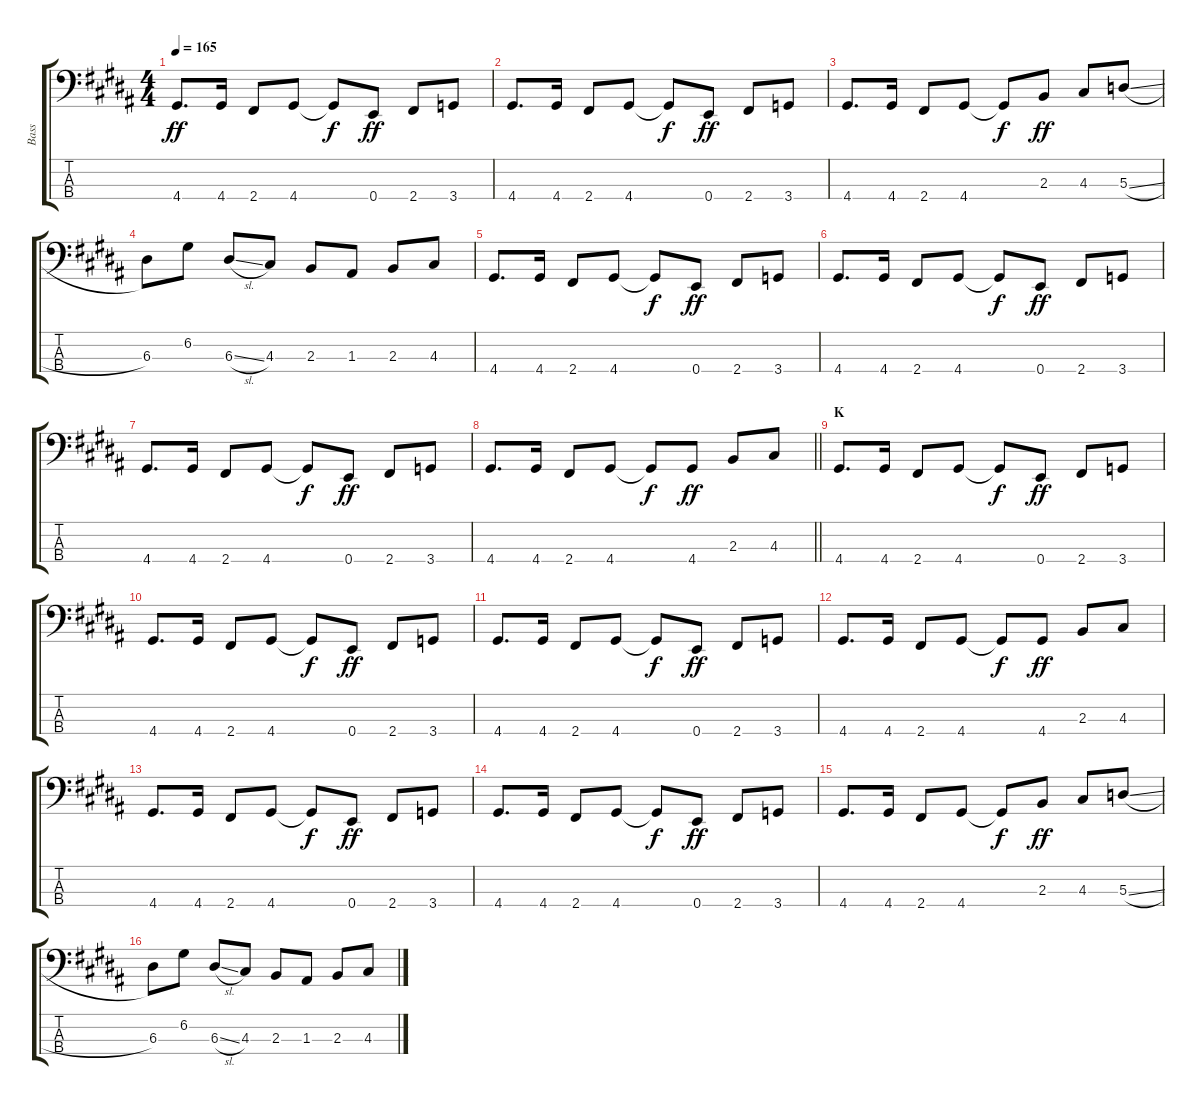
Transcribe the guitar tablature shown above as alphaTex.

\track ("Bass" "Bass") {instrument electricbasspick}
\staff {score tabs}
\tuning (G2 D2 A1 E1) {hide}
\ts (4 4)
\tempo 165
\clef f4
\ks b
4.4.8{d dy ff} 4.4.16 2.4.8 4.4.8 4.4{t}.8{dy f} 0.4.8{dy ff} 2.4.8 3.4.8 |
4.4.8{d} 4.4.16 2.4.8 4.4.8 4.4{t}.8{dy f} 0.4.8{dy ff} 2.4.8 3.4.8 |
4.4.8{d} 4.4.16 2.4.8 4.4.8 4.4{t}.8{dy f} 2.3.8{dy ff} 4.3.8 5.3{sl}.8 |
6.3.8 6.2.8 6.3{sl}.8 4.3.8 2.3.8 1.3.8 2.3.8 4.3.8 |
4.4.8{d} 4.4.16 2.4.8 4.4.8 4.4{t}.8{dy f} 0.4.8{dy ff} 2.4.8 3.4.8 |
4.4.8{d} 4.4.16 2.4.8 4.4.8 4.4{t}.8{dy f} 0.4.8{dy ff} 2.4.8 3.4.8 |
4.4.8{d} 4.4.16 2.4.8 4.4.8 4.4{t}.8{dy f} 0.4.8{dy ff} 2.4.8 3.4.8 |
\barLineRight lightlight
4.4.8{d} 4.4.16 2.4.8 4.4.8 4.4{t}.8{dy f} 4.4.8{dy ff} 2.3.8 4.3.8 |
\section ("" "K")
4.4.8{d} 4.4.16 2.4.8 4.4.8 4.4{t}.8{dy f} 0.4.8{dy ff} 2.4.8 3.4.8 |
4.4.8{d} 4.4.16 2.4.8 4.4.8 4.4{t}.8{dy f} 0.4.8{dy ff} 2.4.8 3.4.8 |
4.4.8{d} 4.4.16 2.4.8 4.4.8 4.4{t}.8{dy f} 0.4.8{dy ff} 2.4.8 3.4.8 |
4.4.8{d} 4.4.16 2.4.8 4.4.8 4.4{t}.8{dy f} 4.4.8{dy ff} 2.3.8 4.3.8 |
4.4.8{d} 4.4.16 2.4.8 4.4.8 4.4{t}.8{dy f} 0.4.8{dy ff} 2.4.8 3.4.8 |
4.4.8{d} 4.4.16 2.4.8 4.4.8 4.4{t}.8{dy f} 0.4.8{dy ff} 2.4.8 3.4.8 |
4.4.8{d} 4.4.16 2.4.8 4.4.8 4.4{t}.8{dy f} 2.3.8{dy ff} 4.3.8 5.3{sl}.8 |
6.3.8 6.2.8 6.3{sl}.8 4.3.8 2.3.8 1.3.8 2.3.8 4.3.8
